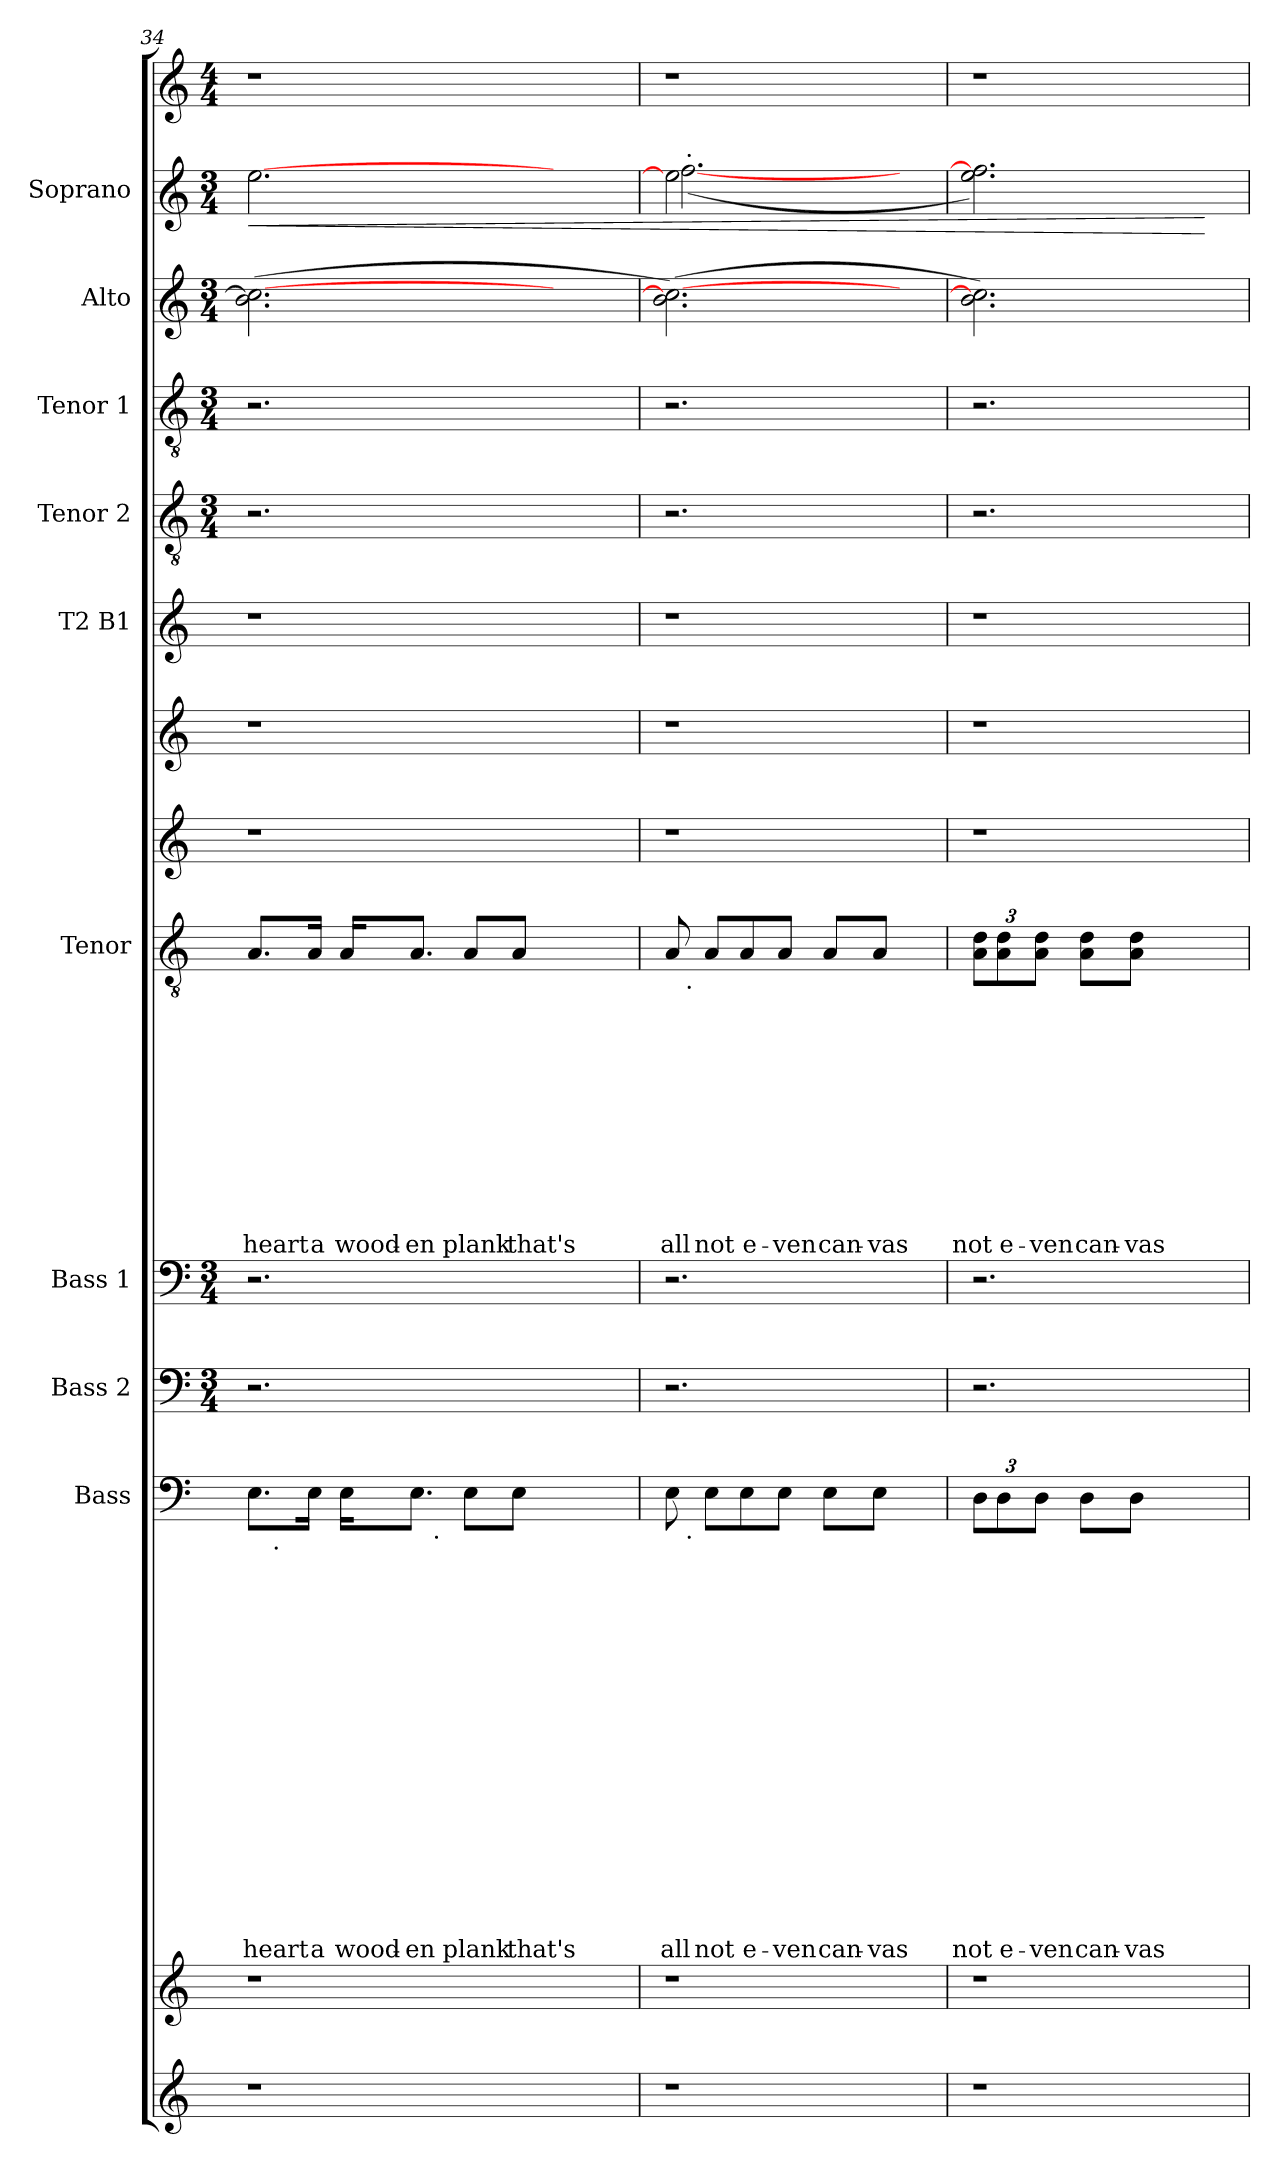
**kern	**kern	**kern	**text	**text	**text	**text	**text	**text	**text	**text	**text	**text	**text	**text	**text	**text	**text	**text	**text	**kern	**kern	**kern	**text	**text	**text	**text	**text	**text	**text	**text	**text	**text	**text	**kern	**kern	**kern	**kern	**kern	**kern	**text	**kern	**text	**dynam	**kern
*part14	*part13	*part12	*part12	*part12	*part12	*part12	*part12	*part12	*part12	*part12	*part12	*part12	*part12	*part12	*part12	*part12	*part12	*part12	*part12	*part11	*part10	*part9	*part9	*part9	*part9	*part9	*part9	*part9	*part9	*part9	*part9	*part9	*part9	*part8	*part7	*part6	*part5	*part4	*part3	*part3	*part2	*part2	*part2	*part1
*staff14	*staff13	*staff12	*staff12	*staff12	*staff12	*staff12	*staff12	*staff12	*staff12	*staff12	*staff12	*staff12	*staff12	*staff12	*staff12	*staff12	*staff12	*staff12	*staff12	*staff11	*staff10	*staff9	*staff9	*staff9	*staff9	*staff9	*staff9	*staff9	*staff9	*staff9	*staff9	*staff9	*staff9	*staff8	*staff7	*staff6	*staff5	*staff4	*staff3	*staff3	*staff2	*staff2	*staff2	*staff1
*	*	*I"Bass	*	*	*	*	*	*	*	*	*	*	*	*	*	*	*	*	*	*I"Bass 2	*I"Bass 1	*I"Tenor	*	*	*	*	*	*	*	*	*	*	*	*	*	*I"T2 B1	*I"Tenor 2	*I"Tenor 1	*I"Alto	*	*I"Soprano	*	*	*
*	*	*I'B	*	*	*	*	*	*	*	*	*	*	*	*	*	*	*	*	*	*I'B2	*I'B1	*I'T	*	*	*	*	*	*	*	*	*	*	*	*	*	*	*I'T2	*I'T1	*I'A	*	*I'S	*	*	*
*clefG2	*clefG2	*clefF4	*	*	*	*	*	*	*	*	*	*	*	*	*	*	*	*	*	*clefF4	*clefF4	*clefGv2	*	*	*	*	*	*	*	*	*	*	*	*clefG2	*clefG2	*clefG2	*clefGv2	*clefGv2	*clefG2	*	*clefG2	*	*	*clefG2
*k[]	*k[]	*k[]	*	*	*	*	*	*	*	*	*	*	*	*	*	*	*	*	*	*k[]	*k[]	*k[]	*	*	*	*	*	*	*	*	*	*	*	*k[]	*k[]	*k[]	*k[]	*k[]	*k[]	*	*k[]	*	*	*k[]
*C:	*C:	*C:	*	*	*	*	*	*	*	*	*	*	*	*	*	*	*	*	*	*C:	*C:	*C:	*	*	*	*	*	*	*	*	*	*	*	*C:	*C:	*C:	*C:	*C:	*C:	*	*C:	*	*	*C:
*	*	*	*	*	*	*	*	*	*	*	*	*	*	*	*	*	*	*	*	*M3/4	*M3/4	*	*	*	*	*	*	*	*	*	*	*	*	*	*	*	*M3/4	*M3/4	*M3/4	*	*M3/4	*	*	*M4/4
=34	=34	=34	=34	=34	=34	=34	=34	=34	=34	=34	=34	=34	=34	=34	=34	=34	=34	=34	=34	=34	=34	=34	=34	=34	=34	=34	=34	=34	=34	=34	=34	=34	=34	=34	=34	=34	=34	=34	=34	=34	=34	=34	=34	=34
!	!	!LO:N:head=solid	!	!	!	!	!	!	!	!	!	!	!	!	!	!	!	!	!LO:LY:b	!	!	!	!	!	!	!	!	!	!	!	!	!	!LO:LY:b	!	!	!	!	!	!	!	!	!	!LO:HP:b	!
*	*	*^	*	*	*	*	*	*	*	*	*	*	*	*	*	*	*	*	*	*	*	*	*	*	*	*	*	*	*	*	*	*	*	*	*	*	*	*	*	*	*	*	*	*
*	*	*	*^	*	*	*	*	*	*	*	*	*	*	*	*	*	*	*	*	*	*	*	*	*	*	*	*	*	*	*	*	*	*	*	*	*	*	*	*	*	*	*	*	*	*
1r	1r	8.E\L	24ryy	3ryy	.	.	.	.	.	.	.	.	.	.	.	.	.	.	.	.	heart	2.r	2.r	8.A/L	.	.	.	.	.	.	.	.	.	.	heart	1r	1r	1r	2.r	2.r	(2.b\ 2.cc\_	.	[>2.ee\	.	<	1r
.	.	.	96ryy	.	.	.	.	.	.	.	.	.	.	.	.	.	.	.	.	.	.	.	.	.	.	.	.	.	.	.	.	.	.	.	.	.	.	.	.	.	.	.	.	.	.	.
!	!	!	!LO:TX:b:t=.	!	!	!	!	!	!	!	!	!	!	!	!	!	!	!	!	!	!	!	!	!	!	!	!	!	!	!	!	!	!	!	!	!	!	!	!	!	!	!	!	!	!	!
.	.	.	3%2ryy	.	.	.	.	.	.	.	.	.	.	.	.	.	.	.	.	.	.	.	.	.	.	.	.	.	.	.	.	.	.	.	.	.	.	.	.	.	.	.	.	.	.	.
!	!	!LO:N:head=solid	!	!	!	!	!	!	!	!	!	!	!	!	!	!	!	!	!	!	!LO:LY:b	!	!	!	!	!	!	!	!	!	!	!	!	!	!LO:LY:b	!	!	!	!	!	!	!	!	!	!	!
.	.	16E\Jk	.	.	.	.	.	.	.	.	.	.	.	.	.	.	.	.	.	.	a	.	.	16A/Jk	.	.	.	.	.	.	.	.	.	.	a	.	.	.	.	.	.	.	.	.	.	.
!	!	!LO:N:head=solid	!	!	!	!	!	!	!	!	!	!	!	!	!	!	!	!	!	!	!LO:LY:b	!	!	!	!	!	!	!	!	!	!	!	!	!	!LO:LY:b	!	!	!	!	!	!	!	!	!	!	!
.	.	16E\KL	.	.	.	.	.	.	.	.	.	.	.	.	.	.	.	.	.	.	wood-	.	.	16A/KL	.	.	.	.	.	.	.	.	.	.	wood-	.	.	.	.	.	.	.	.	.	.	.
!	!	!LO:N:head=solid	!	!	!	!	!	!	!	!	!	!	!	!	!	!	!	!	!	!	!LO:LY:b	!	!	!	!	!	!	!	!	!	!	!	!	!	!LO:LY:b	!	!	!	!	!	!	!	!	!	!	!
.	.	8.E\J	.	.	.	.	.	.	.	.	.	.	.	.	.	.	.	.	.	.	-en	.	.	8.A/J	.	.	.	.	.	.	.	.	.	.	-en	.	.	.	.	.	.	.	.	.	.	.
.	.	.	.	48.ryy	.	.	.	.	.	.	.	.	.	.	.	.	.	.	.	.	.	.	.	.	.	.	.	.	.	.	.	.	.	.	.	.	.	.	.	.	.	.	.	.	.	.
!	!	!	!	!LO:TX:b:t=.	!	!	!	!	!	!	!	!	!	!	!	!	!	!	!	!	!	!	!	!	!	!	!	!	!	!	!	!	!	!	!	!	!	!	!	!	!	!	!	!	!	!
.	.	.	.	3ryy	.	.	.	.	.	.	.	.	.	.	.	.	.	.	.	.	.	.	.	.	.	.	.	.	.	.	.	.	.	.	.	.	.	.	.	.	.	.	.	.	.	.
!	!	!LO:N:head=solid	!	!	!	!	!	!	!	!	!	!	!	!	!	!	!	!	!	!	!LO:LY:b	!	!	!	!	!	!	!	!	!	!	!	!	!	!LO:LY:b	!	!	!	!	!	!	!	!	!	!	!
.	.	8E\L	.	.	.	.	.	.	.	.	.	.	.	.	.	.	.	.	.	.	plank	.	.	8A/L	.	.	.	.	.	.	.	.	.	.	plank	.	.	.	.	.	.	.	.	.	.	.
!	!	!LO:N:head=solid	!	!	!	!	!	!	!	!	!	!	!	!	!	!	!	!	!	!	!LO:LY:b	!	!	!	!	!	!	!	!	!	!	!	!	!	!LO:LY:b	!	!	!	!	!	!	!	!	!	!	!
.	.	8E\J	.	.	.	.	.	.	.	.	.	.	.	.	.	.	.	.	.	.	that's	.	.	8A/J	.	.	.	.	.	.	.	.	.	.	that's	.	.	.	.	.	.	.	.	.	.	.
.	.	.	.	6ryy	.	.	.	.	.	.	.	.	.	.	.	.	.	.	.	.	.	.	.	.	.	.	.	.	.	.	.	.	.	.	.	.	.	.	.	.	.	.	.	.	.	.
.	.	.	6ryy	.	.	.	.	.	.	.	.	.	.	.	.	.	.	.	.	.	.	.	.	.	.	.	.	.	.	.	.	.	.	.	.	.	.	.	.	.	.	.	.	.	.	.
.	.	4ryy	.	.	.	.	.	.	.	.	.	.	.	.	.	.	.	.	.	.	.	4ryy	4ryy	4ryy	.	.	.	.	.	.	.	.	.	.	.	.	.	.	4ryy	4ryy	4ryy	.	4ryy	.	.	.
.	.	.	.	12ryy	.	.	.	.	.	.	.	.	.	.	.	.	.	.	.	.	.	.	.	.	.	.	.	.	.	.	.	.	.	.	.	.	.	.	.	.	.	.	.	.	.	.
.	.	.	12ryy	.	.	.	.	.	.	.	.	.	.	.	.	.	.	.	.	.	.	.	.	.	.	.	.	.	.	.	.	.	.	.	.	.	.	.	.	.	.	.	.	.	.	.
.	.	.	.	24ryy	.	.	.	.	.	.	.	.	.	.	.	.	.	.	.	.	.	.	.	.	.	.	.	.	.	.	.	.	.	.	.	.	.	.	.	.	.	.	.	.	.	.
.	.	.	48.ryy	.	.	.	.	.	.	.	.	.	.	.	.	.	.	.	.	.	.	.	.	.	.	.	.	.	.	.	.	.	.	.	.	.	.	.	.	.	.	.	.	.	.	.
.	.	.	.	96ryy	.	.	.	.	.	.	.	.	.	.	.	.	.	.	.	.	.	.	.	.	.	.	.	.	.	.	.	.	.	.	.	.	.	.	.	.	.	.	.	.	.	.
=35	=35	=35	=35	=35	=35	=35	=35	=35	=35	=35	=35	=35	=35	=35	=35	=35	=35	=35	=35	=35	=35	=35	=35	=35	=35	=35	=35	=35	=35	=35	=35	=35	=35	=35	=35	=35	=35	=35	=35	=35	=35	=35	=35	=35	=35	=35
!	!	!LO:N:head=solid	!	!	!	!	!	!	!	!	!	!	!	!	!	!	!	!	!	!	!LO:LY:b	!	!	!	!	!	!	!	!	!	!	!	!	!	!LO:LY:b	!	!	!	!	!	!	!	!	!	!	!
*	*	*	*	*	*	*	*	*	*	*	*	*	*	*	*	*	*	*	*	*	*	*	*	*^	*	*	*	*	*	*	*	*	*	*	*	*	*	*	*	*	*	*	*^	*	*	*
*	*	*	*v	*v	*	*	*	*	*	*	*	*	*	*	*	*	*	*	*	*	*	*	*	*	*	*	*	*	*	*	*	*	*	*	*	*	*	*	*	*	*	*	*	*	*^	*	*	*
1r	1r	8E\	16ryy	.	.	.	.	.	.	.	.	.	.	.	.	.	.	.	.	all	2.r	2.r	8A/	16ryy	.	.	.	.	.	.	.	.	.	.	all	1r	1r	1r	2.r	2.r	(2.b\ 2.cc\_)	.	2ee\]	(<[>2.ff\	16ryy	.	.	1r
!	!	!	!	!	!	!	!	!	!	!	!	!	!	!	!	!	!	!	!	!	!	!	!	!	!	!	!	!	!	!	!	!	!	!	!	!	!	!	!	!	!	!	!	!	!LO:TX:a:t=.	!	!	!
!	!	!	!	!	!	!	!	!	!	!	!	!	!	!	!	!	!	!	!	!	!	!	!	!LO:TX:b:t=.	!	!	!	!	!	!	!	!	!	!	!	!	!	!	!	!	!	!	!	!	!	!	!	!
!	!	!	!LO:TX:b:t=.	!	!	!	!	!	!	!	!	!	!	!	!	!	!	!	!	!	!	!	!	!	!	!	!	!	!	!	!	!	!	!	!	!	!	!	!	!	!	!	!	!	!	!	!	!
.	.	.	2...ryy	.	.	.	.	.	.	.	.	.	.	.	.	.	.	.	.	.	.	.	.	2...ryy	.	.	.	.	.	.	.	.	.	.	.	.	.	.	.	.	.	.	.	.	2...ryy	.	.	.
!	!	!LO:N:head=solid	!	!	!	!	!	!	!	!	!	!	!	!	!	!	!	!	!	!LO:LY:b	!	!	!	!	!	!	!	!	!	!	!	!	!	!	!LO:LY:b	!	!	!	!	!	!	!	!	!	!	!	!	!
.	.	8E\L	.	.	.	.	.	.	.	.	.	.	.	.	.	.	.	.	.	not	.	.	8A/L	.	.	.	.	.	.	.	.	.	.	.	not	.	.	.	.	.	.	.	.	.	.	.	.	.
!	!	!LO:N:head=solid	!	!	!	!	!	!	!	!	!	!	!	!	!	!	!	!	!	!LO:LY:b	!	!	!	!	!	!	!	!	!	!	!	!	!	!	!LO:LY:b	!	!	!	!	!	!	!	!	!	!	!	!	!
.	.	8E\	.	.	.	.	.	.	.	.	.	.	.	.	.	.	.	.	.	e-	.	.	8A/	.	.	.	.	.	.	.	.	.	.	.	e-	.	.	.	.	.	.	.	.	.	.	.	.	.
!	!	!LO:N:head=solid	!	!	!	!	!	!	!	!	!	!	!	!	!	!	!	!	!	!LO:LY:b	!	!	!	!	!	!	!	!	!	!	!	!	!	!	!LO:LY:b	!	!	!	!	!	!	!	!	!	!	!	!	!
.	.	8E\J	.	.	.	.	.	.	.	.	.	.	.	.	.	.	.	.	.	-ven	.	.	8A/J	.	.	.	.	.	.	.	.	.	.	.	-ven	.	.	.	.	.	.	.	.	.	.	.	.	.
!	!	!LO:N:head=solid	!	!	!	!	!	!	!	!	!	!	!	!	!	!	!	!	!	!LO:LY:b	!	!	!	!	!	!	!	!	!	!	!	!	!	!	!LO:LY:b	!	!	!	!	!	!	!	!	!	!	!	!	!
.	.	8E\L	.	.	.	.	.	.	.	.	.	.	.	.	.	.	.	.	.	can-	.	.	8A/L	.	.	.	.	.	.	.	.	.	.	.	can-	.	.	.	.	.	.	.	4ryy	.	.	.	.	.
!	!	!LO:N:head=solid	!	!	!	!	!	!	!	!	!	!	!	!	!	!	!	!	!	!LO:LY:b	!	!	!	!	!	!	!	!	!	!	!	!	!	!	!LO:LY:b	!	!	!	!	!	!	!	!	!	!	!	!	!
.	.	8E\J	.	.	.	.	.	.	.	.	.	.	.	.	.	.	.	.	.	-vas	.	.	8A/J	.	.	.	.	.	.	.	.	.	.	.	-vas	.	.	.	.	.	.	.	.	.	.	.	.	.
.	.	4ryy	.	.	.	.	.	.	.	.	.	.	.	.	.	.	.	.	.	.	4ryy	4ryy	4ryy	.	.	.	.	.	.	.	.	.	.	.	.	.	.	.	4ryy	4ryy	4ryy	.	4ryy	4ryy	.	.	.	.
*	*	*v	*v	*	*	*	*	*	*	*	*	*	*	*	*	*	*	*	*	*	*	*	*v	*v	*	*	*	*	*	*	*	*	*	*	*	*	*	*	*	*	*	*	*v	*v	*v	*	*	*
=36	=36	=36	=36	=36	=36	=36	=36	=36	=36	=36	=36	=36	=36	=36	=36	=36	=36	=36	=36	=36	=36	=36	=36	=36	=36	=36	=36	=36	=36	=36	=36	=36	=36	=36	=36	=36	=36	=36	=36	=36	=36	=36	=36	=36
*	*	*Xbrackettup	*	*	*	*	*	*	*	*	*	*	*	*	*	*	*	*	*	*	*	*	*	*	*	*	*	*	*	*	*	*	*	*	*	*	*	*	*	*	*	*	*	*
*	*	*^	*	*	*	*	*	*	*	*	*	*	*	*	*	*	*	*	*	*	*	*^	*	*	*	*	*	*	*	*	*	*	*	*	*	*	*	*	*	*	*^	*	*	*
*	*	*	*	*	*	*	*	*	*	*	*	*	*	*	*	*	*	*	*	*	*	*	*	*	*	*	*	*	*	*	*	*	*	*	*	*	*	*	*	*	*	*	*	*^	*	*	*
!	!	!	!	!	!	!	!	!	!	!	!	!	!	!	!	!	!	!	!	!LO:LY:b	!	!	!	!	!	!	!	!	!	!	!	!	!	!	!	!	!	!	!	!	!	!	!	!	!	!	!	!
*	*	*v	*v	*	*	*	*	*	*	*	*	*	*	*	*	*	*	*	*	*	*	*	*v	*v	*	*	*	*	*	*	*	*	*	*	*	*	*	*	*	*	*	*	*v	*v	*v	*	*	*
*	*	*	*	*	*	*	*	*	*	*	*	*	*	*	*	*	*	*	*	*	*	*Xbrackettup	*	*	*	*	*	*	*	*	*	*	*	*	*	*	*	*	*	*	*	*	*	*
*	*	*^	*	*	*	*	*	*	*	*	*	*	*	*	*	*	*	*	*	*	*	*^	*	*	*	*	*	*	*	*	*	*	*	*	*	*	*	*	*	*	*^	*	*	*
*	*	*	*	*	*	*	*	*	*	*	*	*	*	*	*	*	*	*	*	*	*	*	*	*	*	*	*	*	*	*	*	*	*	*	*	*	*	*	*	*	*	*	*	*^	*	*	*
!	!	!	!	!	!	!	!	!	!	!	!	!	!	!	!	!	!	!	!	!	!	!	!	!	!	!	!	!	!	!	!	!	!	!	!LO:LY:b	!	!	!	!	!	!	!	!	!	!	!	!	!
*	*	*v	*v	*	*	*	*	*	*	*	*	*	*	*	*	*	*	*	*	*	*	*	*v	*v	*	*	*	*	*	*	*	*	*	*	*	*	*	*	*	*	*	*	*v	*v	*v	*	*	*
1r	1r	12D\L	.	.	.	.	.	.	.	.	.	.	.	.	.	.	.	.	not	2.r	2.r	12A\ 12d\L	.	.	.	.	.	.	.	.	.	.	not	1r	1r	1r	2.r	2.r	2.b\ 2.cc\])	.	2.ee\ 2.ff\])	.	.	1r
!	!	!	!	!	!	!	!	!	!	!	!	!	!	!	!	!	!	!	!LO:LY:b	!	!	!	!	!	!	!	!	!	!	!	!	!	!LO:LY:b	!	!	!	!	!	!	!	!	!	!	!
.	.	12D\	.	.	.	.	.	.	.	.	.	.	.	.	.	.	.	.	e-	.	.	12A\ 12d\	.	.	.	.	.	.	.	.	.	.	e-	.	.	.	.	.	.	.	.	.	.	.
!	!	!	!	!	!	!	!	!	!	!	!	!	!	!	!	!	!	!	!LO:LY:b	!	!	!	!	!	!	!	!	!	!	!	!	!	!LO:LY:b	!	!	!	!	!	!	!	!	!	!	!
.	.	12D\J	.	.	.	.	.	.	.	.	.	.	.	.	.	.	.	.	-ven	.	.	12A\ 12d\J	.	.	.	.	.	.	.	.	.	.	-ven	.	.	.	.	.	.	.	.	.	.	.
!	!	!	!	!	!	!	!	!	!	!	!	!	!	!	!	!	!	!	!LO:LY:b	!	!	!	!	!	!	!	!	!	!	!	!	!	!LO:LY:b	!	!	!	!	!	!	!	!	!	!	!
.	.	8D\L	.	.	.	.	.	.	.	.	.	.	.	.	.	.	.	.	can-	.	.	8A\ 8d\L	.	.	.	.	.	.	.	.	.	.	can-	.	.	.	.	.	.	.	.	.	.	.
!	!	!	!	!	!	!	!	!	!	!	!	!	!	!	!	!	!	!	!LO:LY:b	!	!	!	!	!	!	!	!	!	!	!	!	!	!LO:LY:b	!	!	!	!	!	!	!	!	!	!	!
.	.	8D\J	.	.	.	.	.	.	.	.	.	.	.	.	.	.	.	.	-vas	.	.	8A\ 8d\J	.	.	.	.	.	.	.	.	.	.	-vas	.	.	.	.	.	.	.	.	.	.	.
.	.	2ryy	.	.	.	.	.	.	.	.	.	.	.	.	.	.	.	.	.	.	.	2ryy	.	.	.	.	.	.	.	.	.	.	.	.	.	.	.	.	.	.	.	.	.	.
.	.	.	.	.	.	.	.	.	.	.	.	.	.	.	.	.	.	.	.	4ryy	4ryy	.	.	.	.	.	.	.	.	.	.	.	.	.	.	.	4ryy	4ryy	4ryy	.	4ryy	.	[	.
=	=	=	=	=	=	=	=	=	=	=	=	=	=	=	=	=	=	=	=	=	=	=	=	=	=	=	=	=	=	=	=	=	=	=	=	=	=	=	=	=	=	=	=	=
*-	*-	*-	*-	*-	*-	*-	*-	*-	*-	*-	*-	*-	*-	*-	*-	*-	*-	*-	*-	*-	*-	*-	*-	*-	*-	*-	*-	*-	*-	*-	*-	*-	*-	*-	*-	*-	*-	*-	*-	*-	*-	*-	*-	*-
